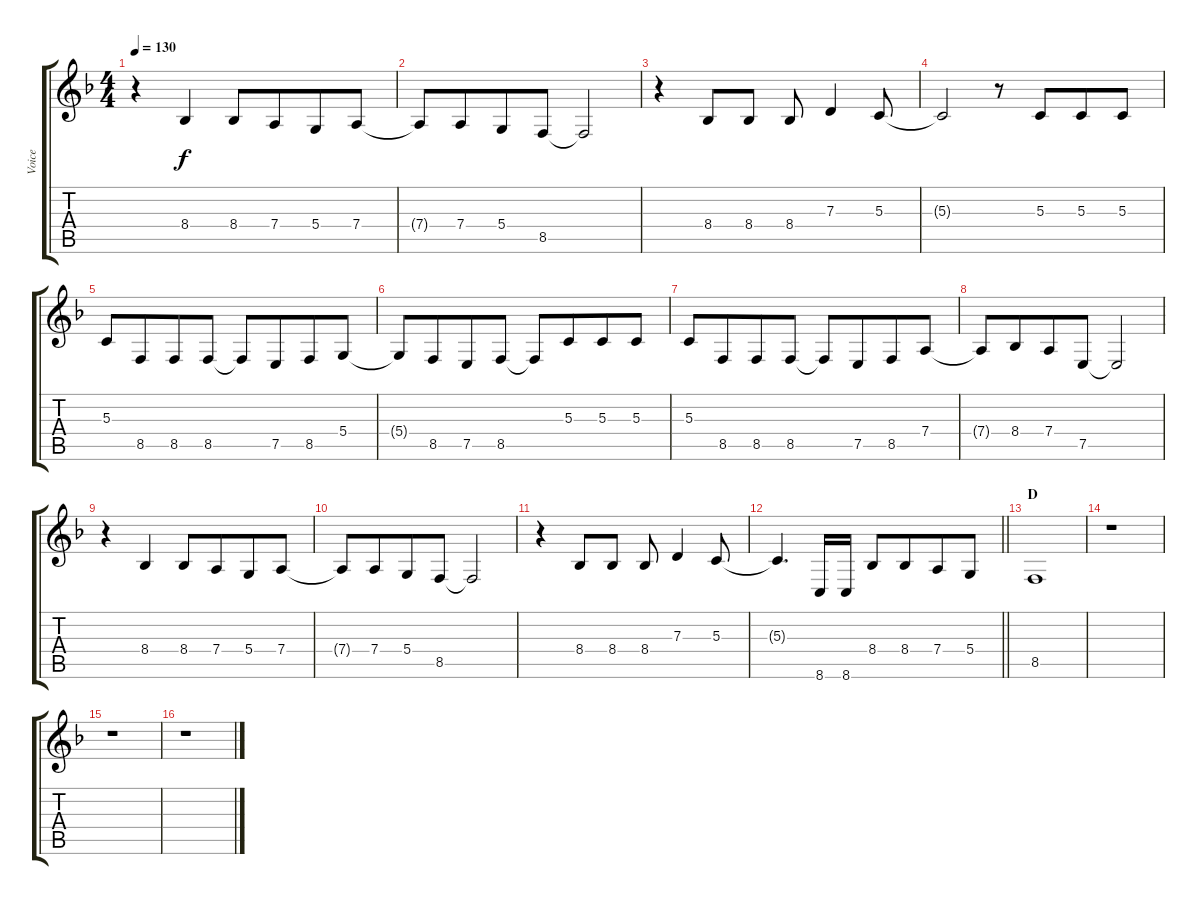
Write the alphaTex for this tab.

\track ("Voice" "Voice") {instrument lead2sawtooth}
\staff {score tabs}
\tuning (E4 B3 G3 D3 A2 E2) {hide}
\ts (4 4)
\tempo 130
\clef g2
\ks dminor
r.4{dy f} 8.4.4 8.4.8 7.4.8{beam merge} 5.4.8 7.4.8 |
7.4{t}.8 7.4.8{beam merge} 5.4.8 8.5.8 8.5{t}.2 |
r.4 8.4.8 8.4.8 8.4.8 7.3.4 5.3.8 |
5.3{t}.2 r.8 5.3.8{beam merge} 5.3.8 5.3.8 |
5.3.8 8.5.8{beam merge} 8.5.8 8.5.8 8.5{t}.8 7.5.8{beam merge} 8.5.8 5.4.8 |
5.4{t}.8 8.5.8{beam merge} 7.5.8 8.5.8 8.5{t}.8 5.3.8{beam merge} 5.3.8 5.3.8 |
5.3.8 8.5.8{beam merge} 8.5.8 8.5.8 8.5{t}.8 7.5.8{beam merge} 8.5.8 7.4.8 |
7.4{t}.8 8.4.8{beam merge} 7.4.8 7.5.8 7.5{t}.2 |
r.4 8.4.4 8.4.8 7.4.8{beam merge} 5.4.8 7.4.8 |
7.4{t}.8 7.4.8{beam merge} 5.4.8 8.5.8 8.5{t}.2 |
r.4 8.4.8 8.4.8 8.4.8 7.3.4 5.3.8 |
\barLineRight lightlight
5.3{t}.4{d} 8.6.16 8.6.16 8.4.8 8.4.8{beam merge} 7.4.8 5.4.8 |
\section ("" "D")
8.5.1 |
r.1 |
r.1 |
r.1
